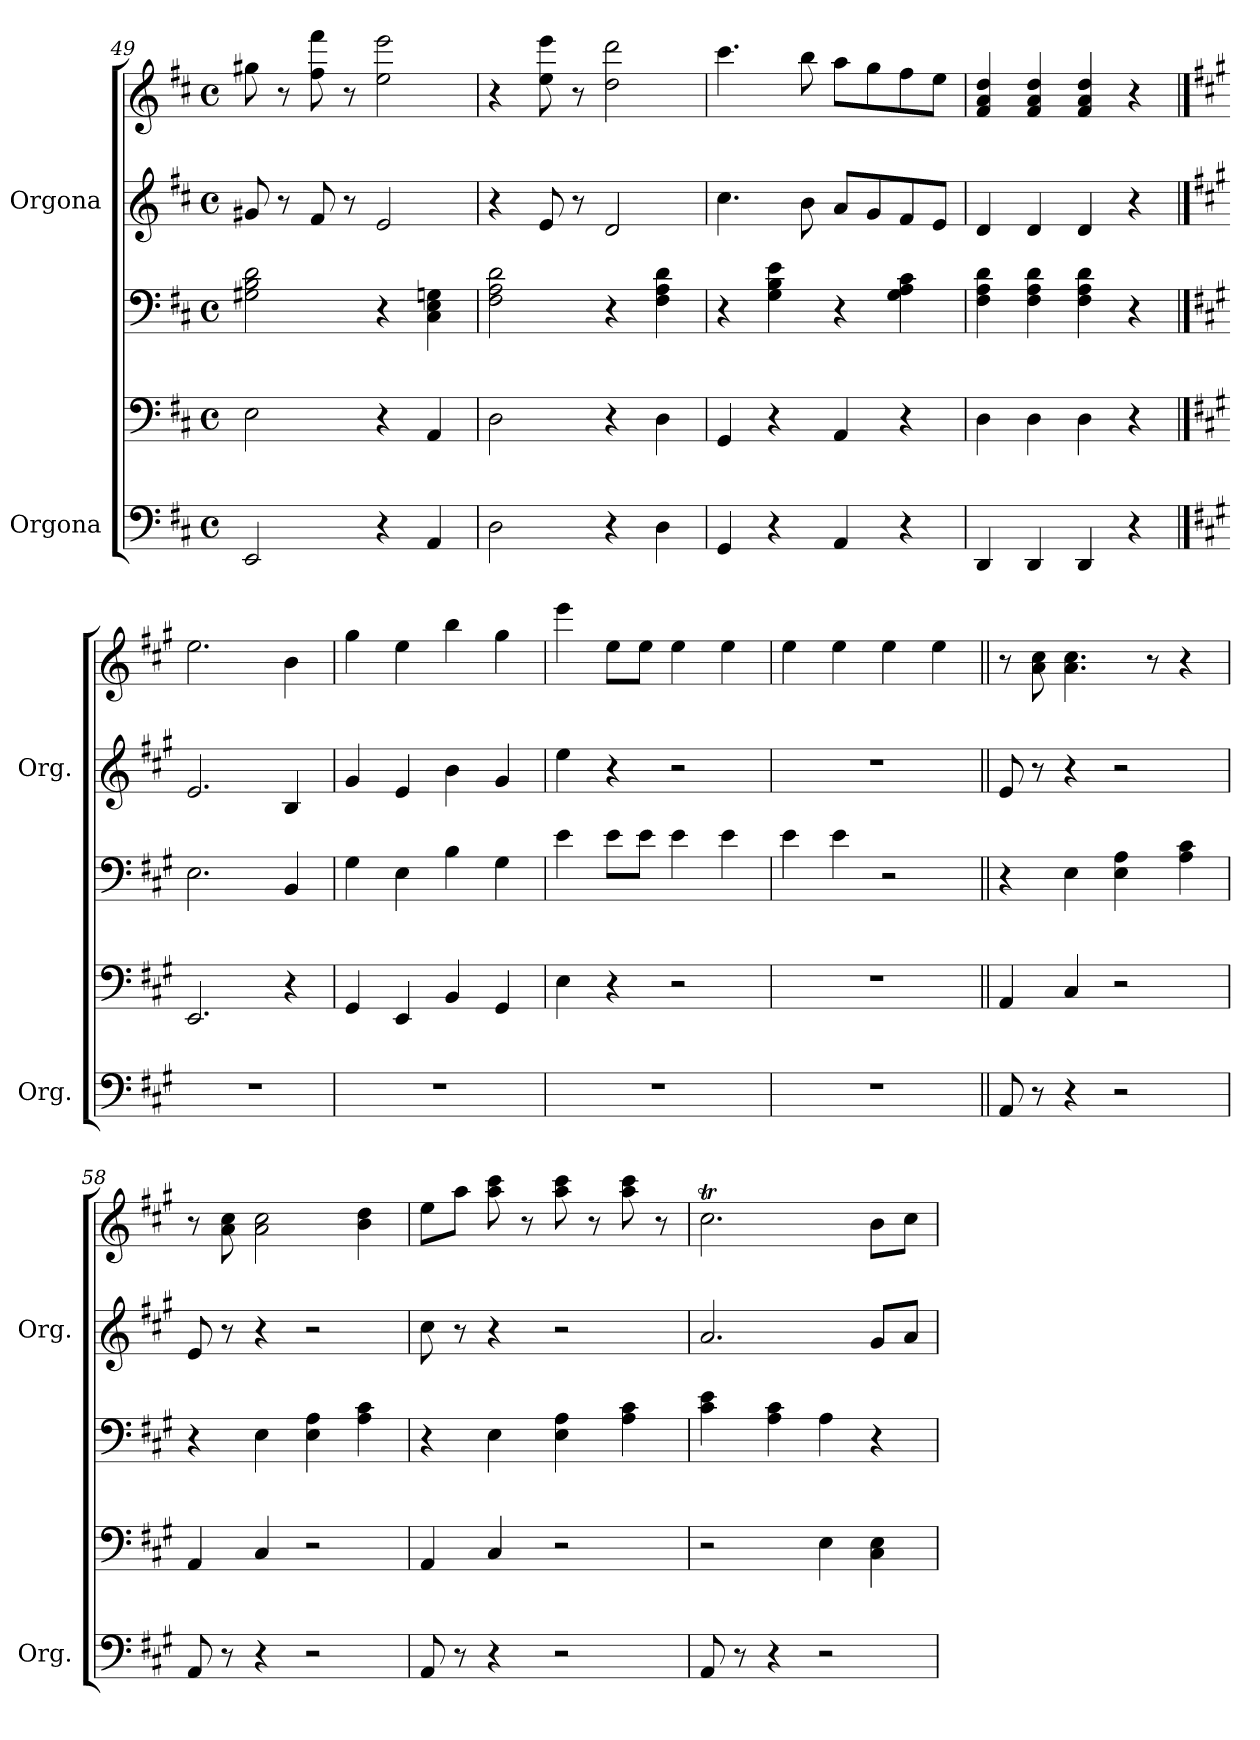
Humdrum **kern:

**kern	**kern	**kern	**kern	**kern
*part2	*part2	*part2	*part1	*part1
*staff5	*staff4	*staff3	*staff2	*staff1
*I"Orgona	*	*	*I"Orgona	*
*I'Org.	*	*	*I'Org.	*
*clefF4	*clefF4	*clefF4	*clefG2	*clefG2
*k[f#c#]	*k[f#c#]	*k[f#c#]	*k[f#c#]	*k[f#c#]
*M4/4	*M4/4	*M4/4	*M4/4	*M4/4
*met(c)	*met(c)	*met(c)	*met(c)	*met(c)
=49	=49	=49	=49	=49
2EE/	2E\	2G#X\ 2B\ 2d\	8g#X/	8gg#X\
.	.	.	8r	8r
.	.	.	8f#/	8ff#\ 8fff#\
.	.	.	8r	8r
4r	4r	4r	2e/	2ee\ 2eee\
4AA/	4AA/	4C#\ 4E\ 4Gn\	.	.
=50	=50	=50	=50	=50
2D\	2D\	2F#\ 2A\ 2d\	4r	4r
.	.	.	8e/	8ee\ 8eee\
.	.	.	8r	8r
4r	4r	4r	2d/	2dd\ 2ddd\
4D\	4D\	4F#\ 4A\ 4d\	.	.
=51	=51	=51	=51	=51
4GG/	4GG/	4r	4.cc#\	4.ccc#\
4r	4r	4G\ 4B\ 4e\	.	.
.	.	.	8b\	8bb\
4AA/	4AA/	4r	8a/L	8aa\L
.	.	.	8g/	8gg\
4r	4r	4G\ 4A\ 4c#\	8f#/	8ff#\
.	.	.	8e/J	8ee\J
=52	=52	=52	=52	=52
4DD/	4D\	4F#\ 4A\ 4d\	4d/	4f#/ 4a/ 4dd/
4DD/	4D\	4F#\ 4A\ 4d\	4d/	4f#/ 4a/ 4dd/
4DD/	4D\	4F#\ 4A\ 4d\	4d/	4f#/ 4a/ 4dd/
4r	4r	4r	4r	4r
!!LO:PB:g=z
==53	==53	==53	==53	==53
*k[f#c#g#]	*k[f#c#g#]	*k[f#c#g#]	*k[f#c#g#]	*k[f#c#g#]
1r	2.EE/	2.E\	2.e/	2.ee\
.	4r	4BB/	4B/	4b\
=54	=54	=54	=54	=54
1r	4GG#/	4G#\	4g#/	4gg#\
.	4EE/	4E\	4e/	4ee\
.	4BB/	4B\	4b\	4bb\
.	4GG#/	4G#\	4g#/	4gg#\
=55	=55	=55	=55	=55
1r	4E\	4e\	4ee\	4eee\
.	4r	8e\L	4r	8ee\L
.	.	8e\J	.	8ee\J
.	2r	4e\	2r	4ee\
.	.	4e\	.	4ee\
=56	=56	=56	=56	=56
1r	1r	4e\	1r	4ee\
.	.	4e\	.	4ee\
.	.	2r	.	4ee\
.	.	.	.	4ee\
=57||	=57||	=57||	=57||	=57||
8AA/	4AA/	4r	8e/	8r
8r	.	.	8r	8a\ 8cc#\
4r	4C#/	4E\	4r	4.a\ 4.cc#\
2r	2r	4E\ 4A\	2r	.
.	.	.	.	8r
.	.	4A\ 4c#\	.	4r
=58	=58	=58	=58	=58
8AA/	4AA/	4r	8e/	8r
8r	.	.	8r	8a\ 8cc#\
4r	4C#/	4E\	4r	2a\ 2cc#\
2r	2r	4E\ 4A\	2r	.
.	.	4A\ 4c#\	.	4b\ 4dd\
=59	=59	=59	=59	=59
8AA/	4AA/	4r	8cc#\	8ee\L
8r	.	.	8r	8aa\J
4r	4C#/	4E\	4r	8aa\ 8ccc#\
.	.	.	.	8r
2r	2r	4E\ 4A\	2r	8aa\ 8ccc#\
.	.	.	.	8r
.	.	4A\ 4c#\	.	8aa\ 8ccc#\
.	.	.	.	8r
!!LO:LB:g=z
=60	=60	=60	=60	=60
8AA/	2r	4c#\ 4e\	2.a/	2.cc#t\
8r	.	.	.	.
4r	.	4A\ 4c#\	.	.
2r	4E\	4A\	.	.
.	4C#\ 4E\	4r	8g#/L	8b\L
.	.	.	8a/J	8cc#\J
=	=	=	=	=
*-	*-	*-	*-	*-
